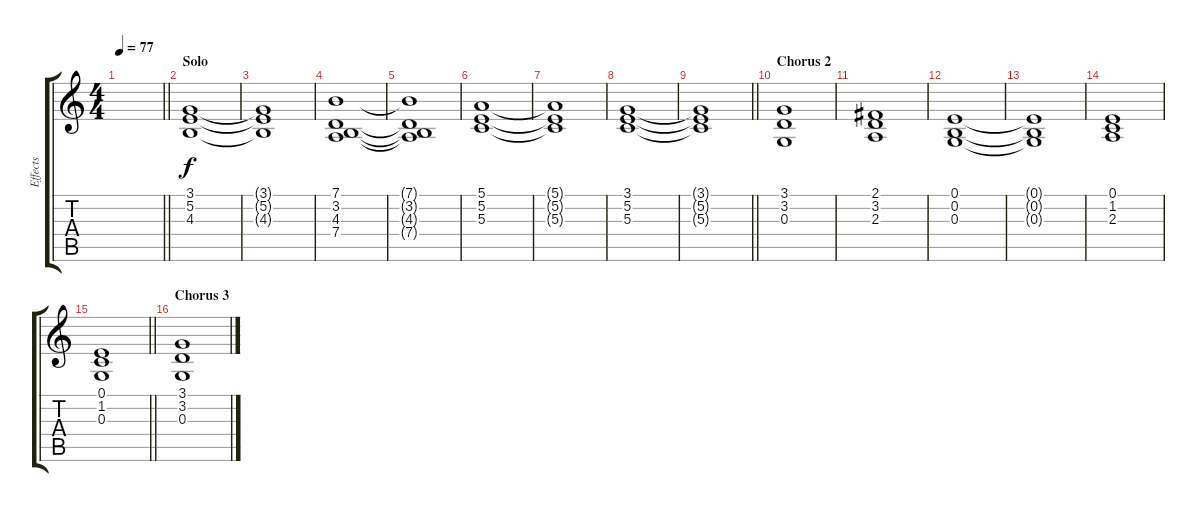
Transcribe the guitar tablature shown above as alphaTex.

\track ("Effects" "Effects") {instrument pad2warm}
\staff {score tabs}
\tuning (E4 B3 G3 D3 A2 E2) {hide}
\ts (4 4)
\tempo 77
\clef g2
\barLineRight lightlight
\ks c
|
\section ("" "Solo")
(3.1 5.2 4.3).1 |
(3.1{t} 5.2{t} 4.3{t}).1 |
(7.1 3.2 4.3 7.4).1 |
(7.1{t} 3.2{t} 4.3{t} 7.4{t}).1 |
(5.1 5.2 5.3).1 |
(5.1{t} 5.2{t} 5.3{t}).1 |
(3.1 5.2 5.3).1 |
\barLineRight lightlight
(3.1{t} 5.2{t} 5.3{t}).1 |
\section ("" "Chorus 2")
(3.1 3.2 0.3).1{instrument pad2warm} |
(2.1 3.2 2.3).1 |
(0.1 0.2 0.3).1 |
(0.1{t} 0.2{t} 0.3{t}).1 |
(0.1 1.2 2.3).1 |
\barLineRight lightlight
(0.1 1.2 0.3).1 |
\section ("" "Chorus 3")
(3.1 3.2 0.3).1{instrument pad2warm}
